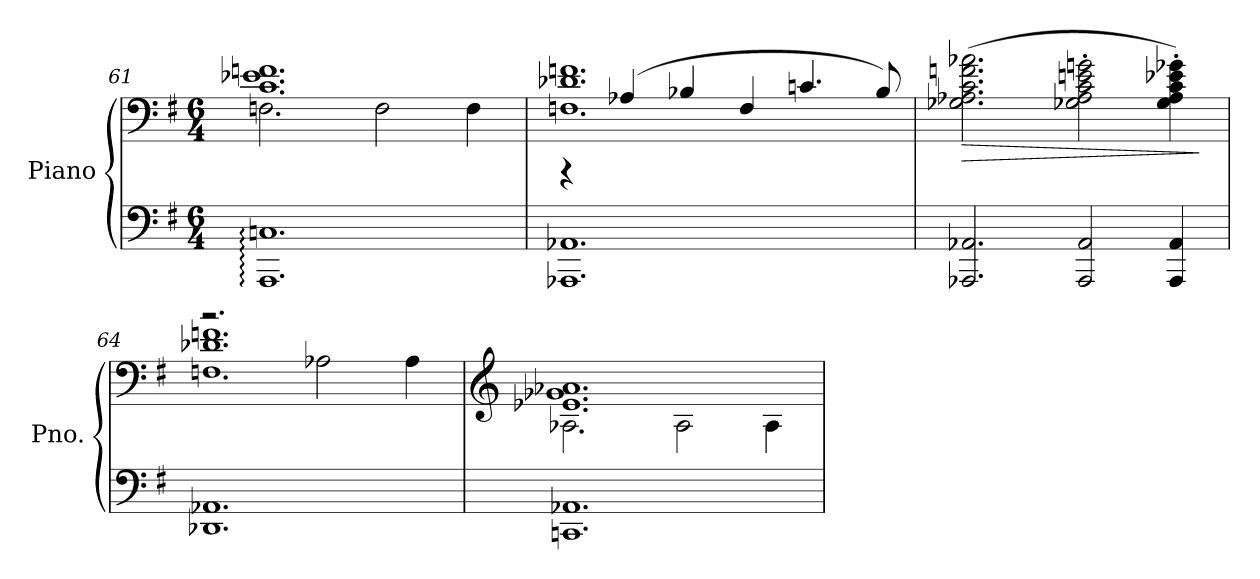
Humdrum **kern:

**kern	**kern	**dynam
*part1	*part1	*part1
*staff2	*staff1	*staff1/2
*I"Piano	*	*
*I'Pno.	*	*
*clefF4	*clefF4	*
*k[f#]	*k[f#]	*
*M6/4	*M6/4	*
=61	=61	=61
*	*^	*
1.AAA: 1.Cn:	2.Fn\	1.c 1.e-X 1.fn	.
.	2F\	.	.
.	4F\	.	.
=62	=62	=62	=62
1.AAA-X 1.AA-X	4rAAA	1.Fn 1.d-X 1.fn	.
.	(>4A-X/	.	.
.	4B-X/	.	.
.	4F/	.	.
.	4.cn/	.	.
.	8B-/)	.	.
*	*v	*v	*
!!LO:LB:g=z
=63	=63	=63
!	!	!LO:HP:b
2.AAA-X/ 2.AA-X/	(>2.G-X\ 2.A-X\ 2.c\ 2.fn\ 2.a-X\	>
2AAA-/ 2AA-/	2G-X\' 2A-\' 2c\' 2en\' 2gn\'	.
4AAA-/ 4AA-/	4G-\' 4A-\' 4c\' 4e-X\' 4g-X\')	.
.	.	]
=64	=64	=64
*	*^	*
1.DD-X 1.AA-X	2.r	1.Fn 1.d-X 1.fn	.
.	2A-X\	.	.
.	4A-\	.	.
=65	=65	=65	=65
*	*clefG2	*	*
1.CCn 1.AA-X	2.A-X\	1.e-X 1.g-X 1.a-X	.
.	2A-\	.	.
.	4A-\	.	.
*	*v	*v	*
=	=	=
*-	*-	*-
